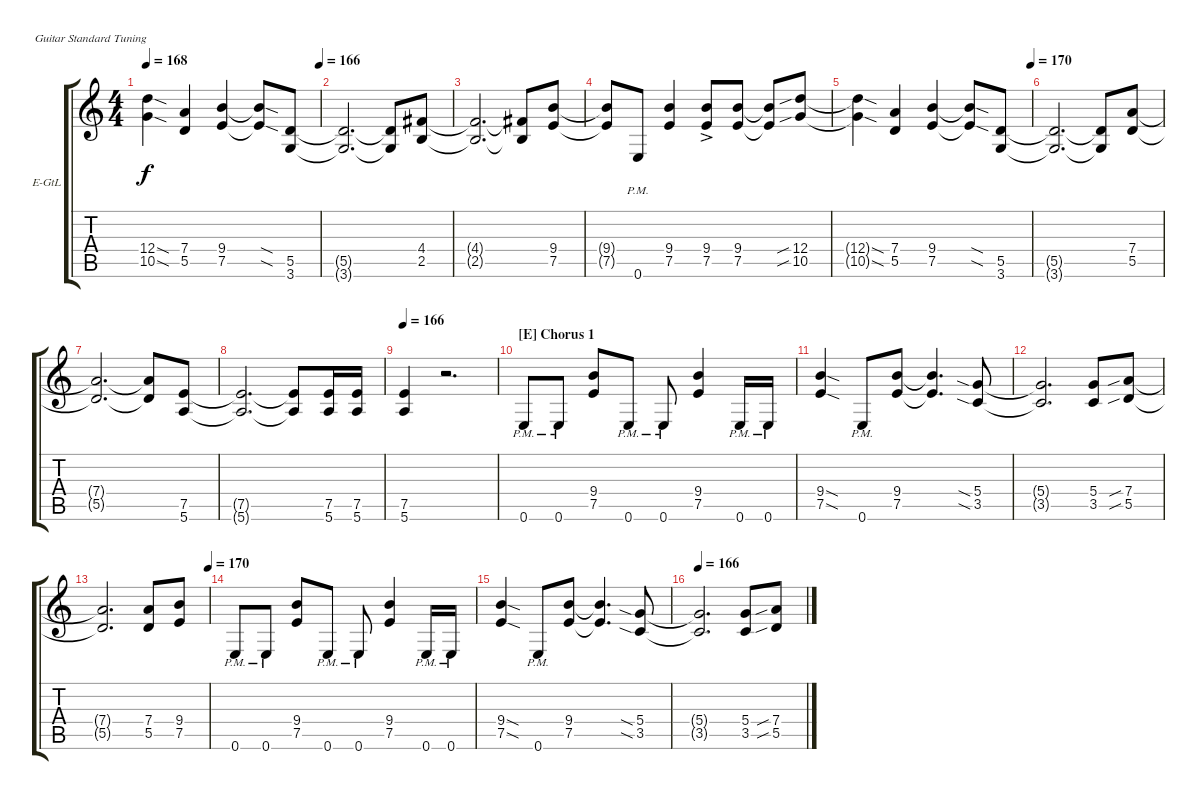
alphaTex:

\bracketExtendMode groupsimilarinstruments
\firstSystemTrackNameOrientation horizontal
\otherSystemsTrackNameOrientation horizontal
\track ("Vivian Campbell L" "E-GtL") {instrument distortionguitar}
\staff {score tabs}
\tuning (E4 B3 G3 D3 A2 E2)
\ts (4 4)
\tempo 168
\tempo (166 1)
\clef g2
\ks c
(12.4{sod t} 10.5{sod t}).4{dy f} (7.4 5.5).4 (9.4 7.5).4 (9.4{sod t} 7.5{sod t}).8 (5.5 3.6).8 |
(5.5{t} 3.6{t}).2{d} (3.6{t} 5.5{t}).8 (4.4 2.5).8 |
(4.4{t} 2.5{t}).2{d} (2.5{t} 4.4{t}).8 (9.4 7.5).8 |
(9.4{t} 7.5{t}).8 0.6{pm}.8 (9.4 7.5).4 (7.5{ac} 9.4{ac}).8 (9.4 7.5).8 (7.5{t} 9.4{t}).8 (12.4{sib} 10.5{sib}).8 |
\tempo (170 1)
(12.4{sod t} 10.5{sod t}).4 (7.4 5.5).4 (9.4 7.5).4 (9.4{sod t} 7.5{sod t}).8 (5.5 3.6).8 |
(5.5{t} 3.6{t}).2{d} (5.5{t} 3.6{t}).8 (7.4 5.5).8 |
(7.4{t} 5.5{t}).2{d} (5.5{t} 7.4{t}).8 (7.5 5.6).8 |
(7.5{t} 5.6{t}).2{d} (7.5{t} 5.6{t}).8 (7.5 5.6).16 (7.5 5.6).16 |
\tempo 166
(7.5 5.6).4 r.2{d} |
\section ("E" "Chorus 1")
0.6{pm}.8 0.6{pm}.8 (9.4 7.5).8 0.6{pm}.8 0.6{pm}.8 (9.4 7.5).4 0.6{pm}.16 0.6{pm}.16 |
(9.4{sod} 7.5{sod}).4 0.6{pm}.8 (9.4 7.5).8 (7.5{t} 9.4{t}).4{d} (5.4{sia} 3.5{sia}).8 |
(5.4{t} 3.5{t}).2{d} (5.4 3.5).8 (7.4{sib} 5.5{sib}).8 |
\tempo (170 1)
(7.4{t} 5.5{t}).2{d} (7.4 5.5).8 (9.4 7.5).8 |
0.6{pm}.8 0.6{pm}.8 (9.4 7.5).8 0.6{pm}.8 0.6{pm}.8 (9.4 7.5).4 0.6{pm}.16 0.6{pm}.16 |
(9.4{sod} 7.5{sod}).4 0.6{pm}.8 (9.4 7.5).8 (7.5{t} 9.4{t}).4{d} (5.4{sia} 3.5{sia}).8 |
\tempo 166
(5.4{t} 3.5{t}).2{d} (5.4 3.5).8 (7.4{sib} 5.5{sib}).8
